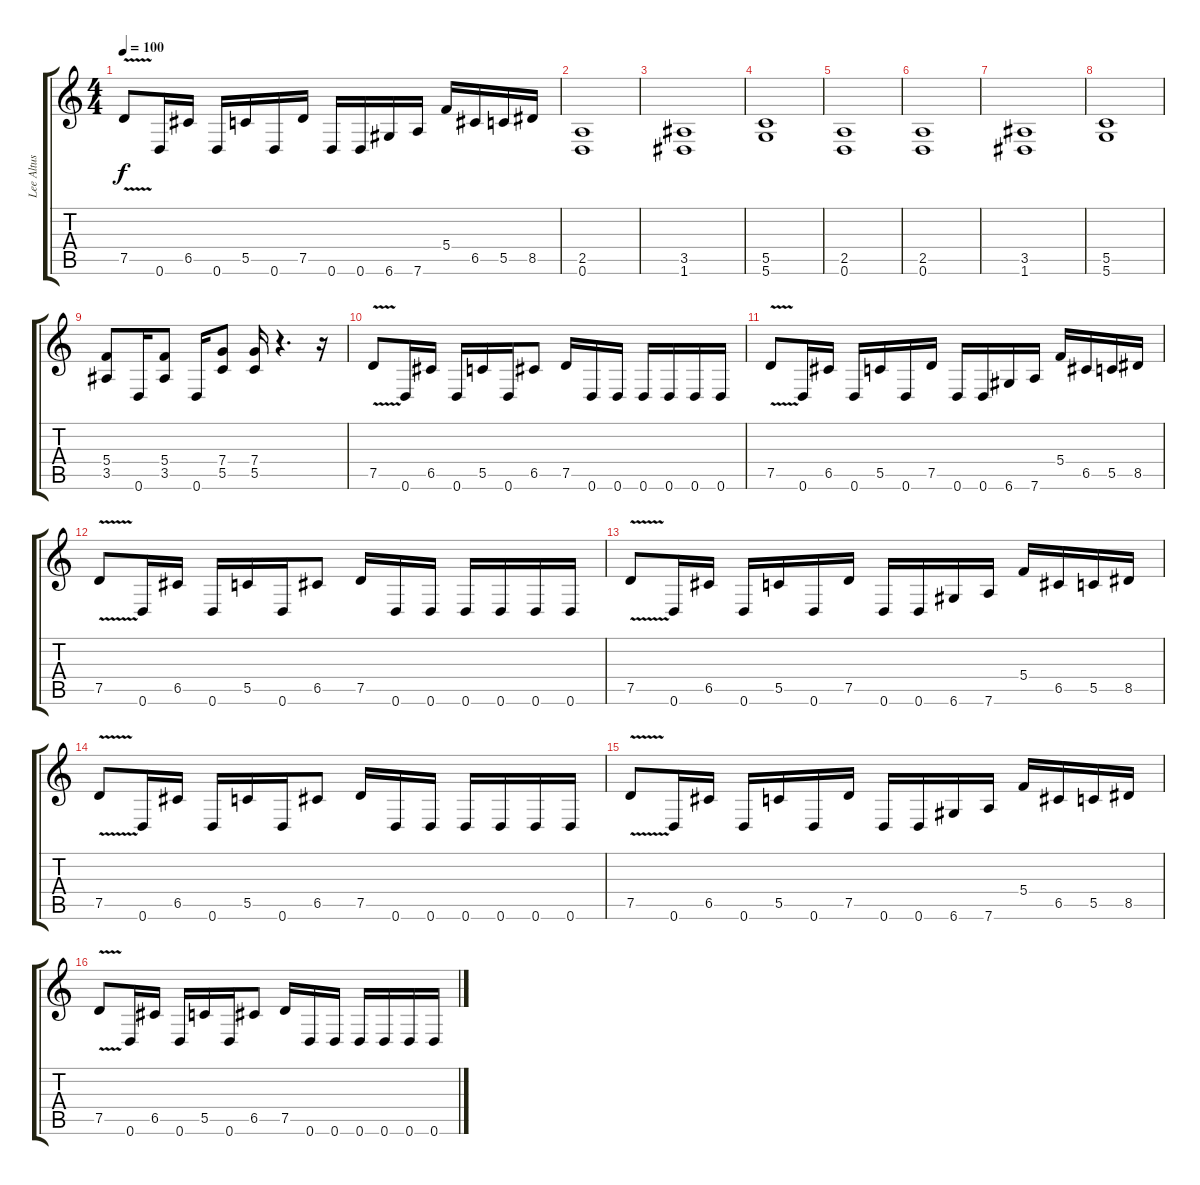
\track ("Lee Altus" "Lee Altus") {instrument distortionguitar}
\staff {score tabs}
\tuning (D4 A3 F3 C3 G2 D2) {hide}
\ts (4 4)
\tempo 100
\clef g2
\ks c
7.5{v}.8{dy f} 0.6.16 6.5.16 0.6.16 5.5.16 0.6.16 7.5.16 0.6.16 0.6.16 6.6.16 7.6.16 5.4.16 6.5.16 5.5.16 8.5.16 |
(2.5 0.6).1 |
(3.5 1.6).1 |
(5.5 5.6).1 |
(2.5 0.6).1 |
(2.5 0.6).1 |
(3.5 1.6).1 |
(5.5 5.6).1 |
(5.4 3.5).8 0.6.16 (5.4 3.5).8 0.6.16 (7.4 5.5).8 (7.4 5.5).16 r.4{d} r.16 |
7.5{v}.8 0.6.16 6.5.16 0.6.16 5.5.16 0.6.16 6.5.8 7.5.16 0.6.16 0.6.16 0.6.16 0.6.16 0.6.16 0.6.16 |
7.5{v}.8 0.6.16 6.5.16 0.6.16 5.5.16 0.6.16 7.5.16 0.6.16 0.6.16 6.6.16 7.6.16 5.4.16 6.5.16 5.5.16 8.5.16 |
7.5{v}.8 0.6.16 6.5.16 0.6.16 5.5.16 0.6.16 6.5.8 7.5.16 0.6.16 0.6.16 0.6.16 0.6.16 0.6.16 0.6.16 |
7.5{v}.8 0.6.16 6.5.16 0.6.16 5.5.16 0.6.16 7.5.16 0.6.16 0.6.16 6.6.16 7.6.16 5.4.16 6.5.16 5.5.16 8.5.16 |
7.5{v}.8 0.6.16 6.5.16 0.6.16 5.5.16 0.6.16 6.5.8 7.5.16 0.6.16 0.6.16 0.6.16 0.6.16 0.6.16 0.6.16 |
7.5{v}.8 0.6.16 6.5.16 0.6.16 5.5.16 0.6.16 7.5.16 0.6.16 0.6.16 6.6.16 7.6.16 5.4.16 6.5.16 5.5.16 8.5.16 |
7.5{v}.8 0.6.16 6.5.16 0.6.16 5.5.16 0.6.16 6.5.8 7.5.16 0.6.16 0.6.16 0.6.16 0.6.16 0.6.16 0.6.16
